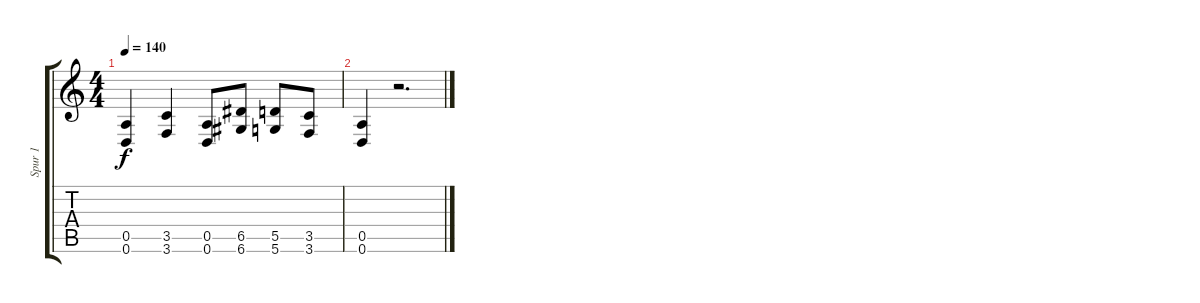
\track ("Spur 1" "Spur 1") {instrument distortionguitar}
\staff {score tabs}
\tuning (E4 B3 G3 D3 A2 D2) {hide}
\ts (4 4)
\tempo 140
\clef g2
\ks c
(0.5 0.6).4{dy f} (3.5 3.6).4 (0.5 0.6).8 (6.5 6.6).8 (5.5 5.6).8 (3.5 3.6).8 |
(0.5 0.6).4 r.2{d}
